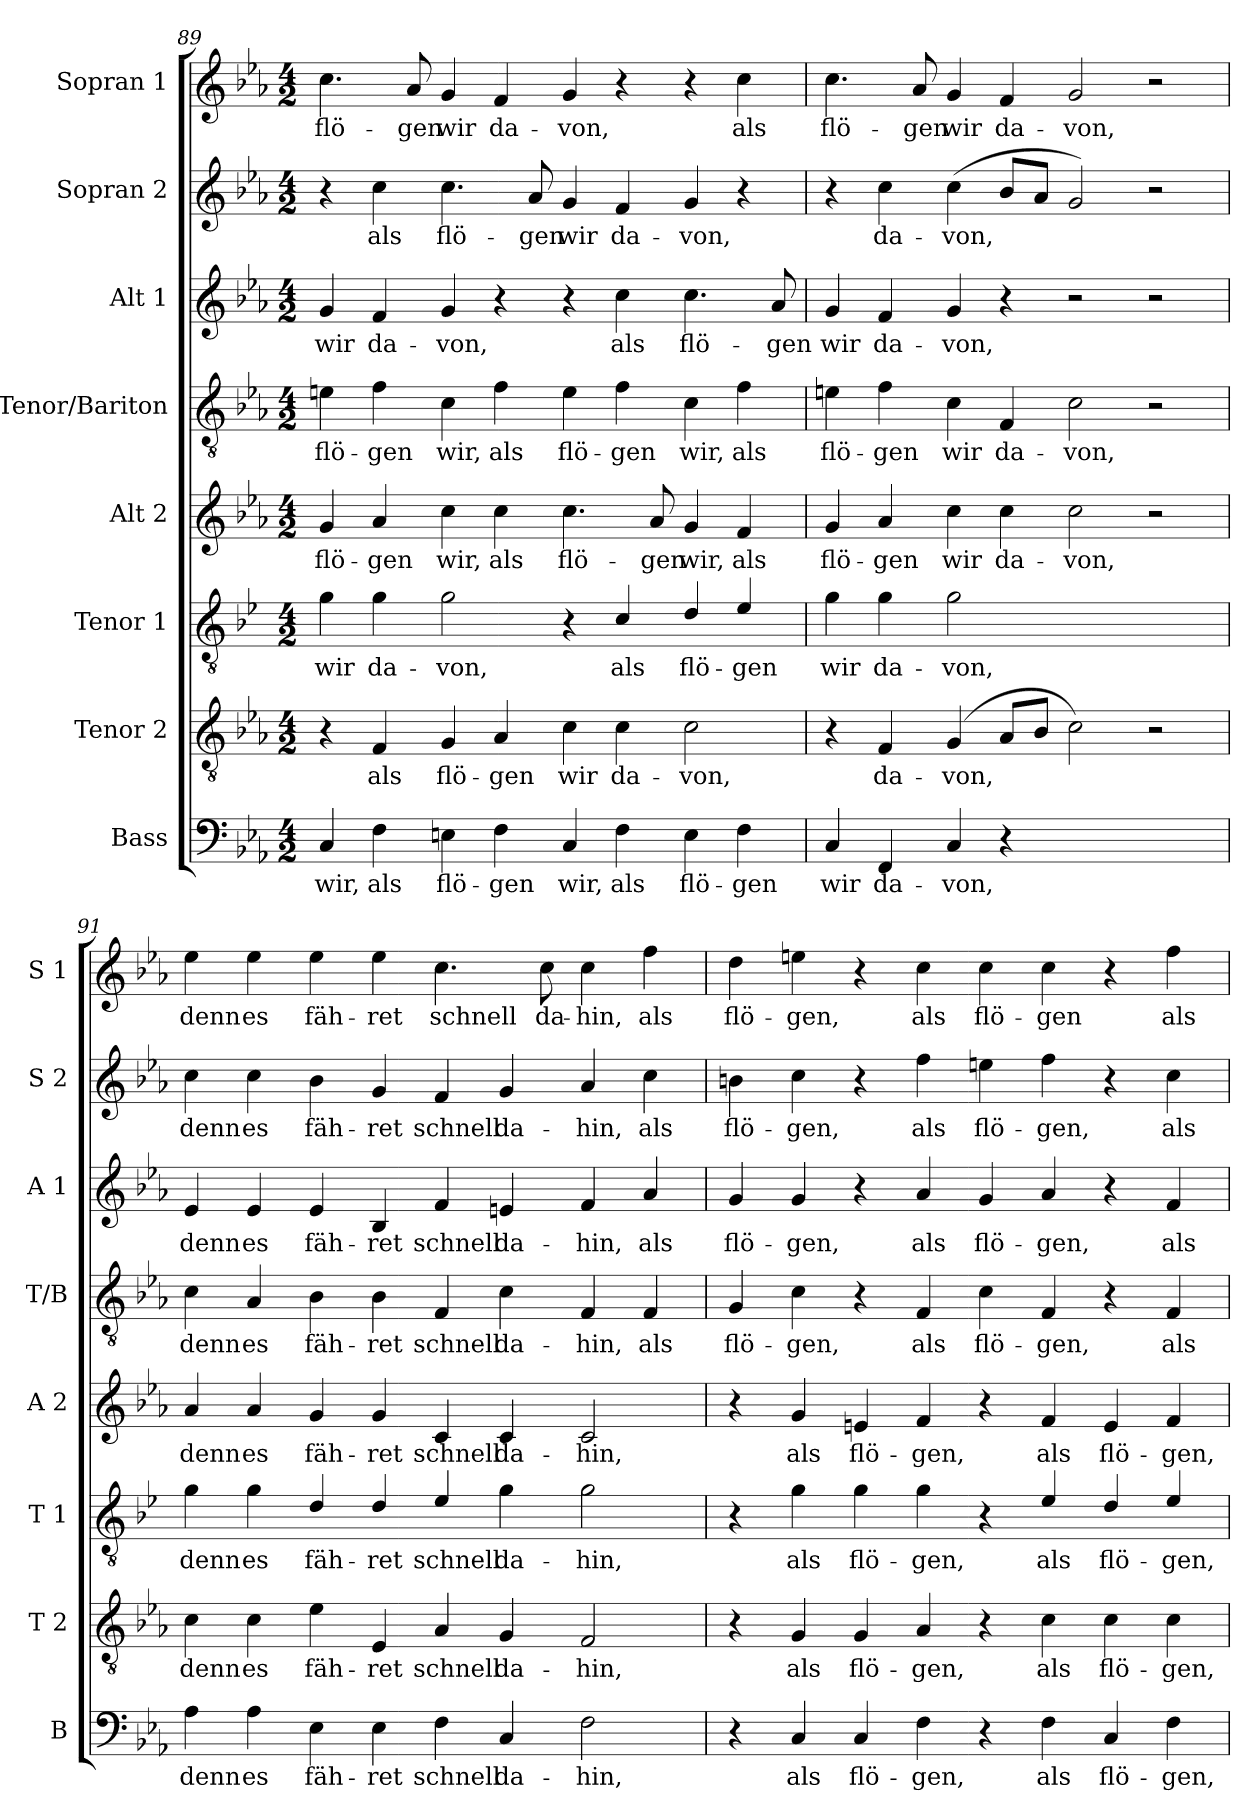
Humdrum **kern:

**kern	**text	**kern	**text	**kern	**text	**kern	**text	**kern	**text	**kern	**text	**kern	**text	**kern	**text
*part8	*part8	*part7	*part7	*part6	*part6	*part5	*part5	*part4	*part4	*part3	*part3	*part2	*part2	*part1	*part1
*staff8	*staff8	*staff7	*staff7	*staff6	*staff6	*staff5	*staff5	*staff4	*staff4	*staff3	*staff3	*staff2	*staff2	*staff1	*staff1
*I"Bass	*	*I"Tenor 2	*	*I"Tenor 1	*	*I"Alt 2	*	*I"Tenor/Bariton	*	*I"Alt 1	*	*I"Sopran 2	*	*I"Sopran 1	*
*I'B	*	*I'T 2	*	*I'T 1	*	*I'A 2	*	*I'T/B	*	*I'A 1	*	*I'S 2	*	*I'S 1	*
!!LO:LB:g=z
*clefF4	*	*clefGv2	*	*clefGv2	*	*clefG2	*	*clefGv2	*	*clefG2	*	*clefG2	*	*clefG2	*
*	*	*	*	*ITrd4c7	*	*	*	*	*	*	*	*	*	*	*
*k[b-e-a-]	*	*k[b-e-a-]	*	*k[b-e-a-]	*	*k[b-e-a-]	*	*k[b-e-a-]	*	*k[b-e-a-]	*	*k[b-e-a-]	*	*k[b-e-a-]	*
*M4/2	*	*M4/2	*	*M4/2	*	*M4/2	*	*M4/2	*	*M4/2	*	*M4/2	*	*M4/2	*
=89	=89	=89	=89	=89	=89	=89	=89	=89	=89	=89	=89	=89	=89	=89	=89
!	!LO:LY:b	!	!	!	!LO:LY:b	!	!LO:LY:b	!	!LO:LY:b	!	!LO:LY:b	!	!	!	!LO:LY:b
4C/	wir,	4r	.	4c\	wir	4g/	flö-	4en\	flö-	4g/	wir	4r	.	4.cc\	flö-
!	!LO:LY:b	!	!LO:LY:b	!	!LO:LY:b	!	!LO:LY:b	!	!LO:LY:b	!	!LO:LY:b	!	!LO:LY:b	!	!
4F\	als	4F/	als	4c\	da-	4a-/	gen	4f\	gen	4f/	da-	4cc\	als	.	.
!	!	!	!	!	!	!	!	!	!	!	!	!	!	!	!LO:LY:b
.	.	.	.	.	.	.	.	.	.	.	.	.	.	8a-/	gen
!	!LO:LY:b	!	!LO:LY:b	!	!LO:LY:b	!	!LO:LY:b	!	!LO:LY:b	!	!LO:LY:b	!	!LO:LY:b	!	!LO:LY:b
4En\	flö-	4G/	flö-	2c\	von,	4cc\	wir,	4c\	wir,	4g/	von,	4.cc\	flö-	4g/	wir
!	!LO:LY:b	!	!LO:LY:b	!	!	!	!LO:LY:b	!	!LO:LY:b	!	!	!	!	!	!LO:LY:b
4F\	gen	4A-/	gen	.	.	4cc\	als	4f\	als	4r	.	.	.	4f/	da-
!	!	!	!	!	!	!	!	!	!	!	!	!	!LO:LY:b	!	!
.	.	.	.	.	.	.	.	.	.	.	.	8a-/	gen	.	.
!	!LO:LY:b	!	!LO:LY:b	!	!	!	!LO:LY:b	!	!LO:LY:b	!	!	!	!LO:LY:b	!	!LO:LY:b
4C/	wir,	4c\	wir	4r	.	4.cc\	flö-	4e\	flö-	4r	.	4g/	wir	4g/	von,
!	!LO:LY:b	!	!LO:LY:b	!	!LO:LY:b	!	!	!	!LO:LY:b	!	!LO:LY:b	!	!LO:LY:b	!	!
4F\	als	4c\	da-	4F/	als	.	.	4f\	gen	4cc\	als	4f/	da-	4r	.
!	!	!	!	!	!	!	!LO:LY:b	!	!	!	!	!	!	!	!
.	.	.	.	.	.	8a-/	gen	.	.	.	.	.	.	.	.
!	!LO:LY:b	!	!LO:LY:b	!	!LO:LY:b	!	!LO:LY:b	!	!LO:LY:b	!	!LO:LY:b	!	!LO:LY:b	!	!
4E\	flö-	2c\	von,	4G/	flö-	4g/	wir,	4c\	wir,	4.cc\	flö-	4g/	von,	4r	.
!	!LO:LY:b	!	!	!	!LO:LY:b	!	!LO:LY:b	!	!LO:LY:b	!	!	!	!	!	!LO:LY:b
4F\	gen	.	.	4A-/	gen	4f/	als	4f\	als	.	.	4r	.	4cc\	als
!	!	!	!	!	!	!	!	!	!	!	!LO:LY:b	!	!	!	!
.	.	.	.	.	.	.	.	.	.	8a-/	gen	.	.	.	.
=90	=90	=90	=90	=90	=90	=90	=90	=90	=90	=90	=90	=90	=90	=90	=90
!	!LO:LY:b	!	!	!	!LO:LY:b	!	!LO:LY:b	!	!LO:LY:b	!	!LO:LY:b	!	!	!	!LO:LY:b
4C/	wir	4r	.	4c\	wir	4g/	flö-	4en\	flö-	4g/	wir	4r	.	4.cc\	flö-
!	!LO:LY:b	!	!LO:LY:b	!	!LO:LY:b	!	!LO:LY:b	!	!LO:LY:b	!	!LO:LY:b	!	!LO:LY:b	!	!
4FF/	da-	4F/	da-	4c\	da-	4a-/	gen	4f\	gen	4f/	da-	4cc\	da-	.	.
!	!	!	!	!	!	!	!	!	!	!	!	!	!	!	!LO:LY:b
.	.	.	.	.	.	.	.	.	.	.	.	.	.	8a-/	gen
!	!LO:LY:b	!	!LO:LY:b	!	!LO:LY:b	!	!LO:LY:b	!	!LO:LY:b	!	!LO:LY:b	!	!LO:LY:b	!	!LO:LY:b
4C/	von,	(4G/	von,	2c\	von,	4cc\	wir	4c\	wir	4g/	von,	(4cc\	von,	4g/	wir
!	!	!	!	!	!	!	!LO:LY:b	!	!LO:LY:b	!	!	!	!	!	!LO:LY:b
4r	.	8A-/L	.	.	.	4cc\	da-	4F/	da-	4r	.	8b-/L	.	4f/	da-
.	.	8B-/J	.	.	.	.	.	.	.	.	.	8a-/J	.	.	.
!	!	!	!	!	!	!	!LO:LY:b	!	!LO:LY:b	!	!	!	!	!	!LO:LY:b
2ryy	.	2c\)	.	2ryy	.	2cc\	von,	2c\	von,	2r	.	2g/)	.	2g/	von,
2ryy	.	2r	.	2ryy	.	2r	.	2r	.	2r	.	2r	.	2r	.
!!LO:PB:g=z
=91	=91	=91	=91	=91	=91	=91	=91	=91	=91	=91	=91	=91	=91	=91	=91
!	!LO:LY:b	!	!LO:LY:b	!	!LO:LY:b	!	!LO:LY:b	!	!LO:LY:b	!	!LO:LY:b	!	!LO:LY:b	!	!LO:LY:b
4A-\	denn	4c\	denn	4c\	denn	4a-/	denn	4c\	denn	4e-/	denn	4cc\	denn	4ee-\	denn
!	!LO:LY:b	!	!LO:LY:b	!	!LO:LY:b	!	!LO:LY:b	!	!LO:LY:b	!	!LO:LY:b	!	!LO:LY:b	!	!LO:LY:b
4A-\	es	4c\	es	4c\	es	4a-/	es	4A-/	es	4e-/	es	4cc\	es	4ee-\	es
!	!LO:LY:b	!	!LO:LY:b	!	!LO:LY:b	!	!LO:LY:b	!	!LO:LY:b	!	!LO:LY:b	!	!LO:LY:b	!	!LO:LY:b
4E-\	fäh-	4e-\	fäh-	4G/	fäh-	4g/	fäh-	4B-\	fäh-	4e-/	fäh-	4b-\	fäh-	4ee-\	fäh-
!	!LO:LY:b	!	!LO:LY:b	!	!LO:LY:b	!	!LO:LY:b	!	!LO:LY:b	!	!LO:LY:b	!	!LO:LY:b	!	!LO:LY:b
4E-\	ret	4E-/	ret	4G/	ret	4g/	ret	4B-\	ret	4B-/	ret	4g/	ret	4ee-\	ret
!	!LO:LY:b	!	!LO:LY:b	!	!LO:LY:b	!	!LO:LY:b	!	!LO:LY:b	!	!LO:LY:b	!	!LO:LY:b	!	!LO:LY:b
4F\	schnell	4A-/	schnell	4A-/	schnell	4c/	schnell	4F/	schnell	4f/	schnell	4f/	schnell	4.cc\	schnell
!	!LO:LY:b	!	!LO:LY:b	!	!LO:LY:b	!	!LO:LY:b	!	!LO:LY:b	!	!LO:LY:b	!	!LO:LY:b	!	!
4C/	da-	4G/	da-	4c\	da-	4c/	da-	4c\	da-	4en/	da-	4g/	da-	.	.
!	!	!	!	!	!	!	!	!	!	!	!	!	!	!	!LO:LY:b
.	.	.	.	.	.	.	.	.	.	.	.	.	.	8cc\	da-
!	!LO:LY:b	!	!LO:LY:b	!	!LO:LY:b	!	!LO:LY:b	!	!LO:LY:b	!	!LO:LY:b	!	!LO:LY:b	!	!LO:LY:b
2F\	hin,	2F/	hin,	2c\	hin,	2c/	hin,	4F/	hin,	4f/	hin,	4a-/	hin,	4cc\	hin,
!	!	!	!	!	!	!	!	!	!LO:LY:b	!	!LO:LY:b	!	!LO:LY:b	!	!LO:LY:b
.	.	.	.	.	.	.	.	4F/	als	4a-/	als	4cc\	als	4ff\	als
=92	=92	=92	=92	=92	=92	=92	=92	=92	=92	=92	=92	=92	=92	=92	=92
!	!	!	!	!	!	!	!	!	!LO:LY:b	!	!LO:LY:b	!	!LO:LY:b	!	!LO:LY:b
4r	.	4r	.	4r	.	4r	.	4G/	flö-	4g/	flö-	4bn\	flö-	4dd\	flö-
!	!LO:LY:b	!	!LO:LY:b	!	!LO:LY:b	!	!LO:LY:b	!	!LO:LY:b	!	!LO:LY:b	!	!LO:LY:b	!	!LO:LY:b
4C/	als	4G/	als	4c\	als	4g/	als	4c\	gen,	4g/	gen,	4cc\	gen,	4een\	gen,
!	!LO:LY:b	!	!LO:LY:b	!	!LO:LY:b	!	!LO:LY:b	!	!	!	!	!	!	!	!
4C/	flö-	4G/	flö-	4c\	flö-	4en/	flö-	4r	.	4r	.	4r	.	4r	.
!	!LO:LY:b	!	!LO:LY:b	!	!LO:LY:b	!	!LO:LY:b	!	!LO:LY:b	!	!LO:LY:b	!	!LO:LY:b	!	!LO:LY:b
4F\	gen,	4A-/	gen,	4c\	gen,	4f/	gen,	4F/	als	4a-/	als	4ff\	als	4cc\	als
!	!	!	!	!	!	!	!	!	!LO:LY:b	!	!LO:LY:b	!	!LO:LY:b	!	!LO:LY:b
4r	.	4r	.	4r	.	4r	.	4c\	flö-	4g/	flö-	4een\	flö-	4cc\	flö-
!	!LO:LY:b	!	!LO:LY:b	!	!LO:LY:b	!	!LO:LY:b	!	!LO:LY:b	!	!LO:LY:b	!	!LO:LY:b	!	!LO:LY:b
4F\	als	4c\	als	4A-/	als	4f/	als	4F/	gen,	4a-/	gen,	4ff\	gen,	4cc\	gen
!	!LO:LY:b	!	!LO:LY:b	!	!LO:LY:b	!	!LO:LY:b	!	!	!	!	!	!	!	!
4C/	flö-	4c\	flö-	4G/	flö-	4e/	flö-	4r	.	4r	.	4r	.	4r	.
!	!LO:LY:b	!	!LO:LY:b	!	!LO:LY:b	!	!LO:LY:b	!	!LO:LY:b	!	!LO:LY:b	!	!LO:LY:b	!	!LO:LY:b
4F\	gen,	4c\	gen,	4A-/	gen,	4f/	gen,	4F/	als	4f/	als	4cc\	als	4ff\	als
=	=	=	=	=	=	=	=	=	=	=	=	=	=	=	=
*-	*-	*-	*-	*-	*-	*-	*-	*-	*-	*-	*-	*-	*-	*-	*-
